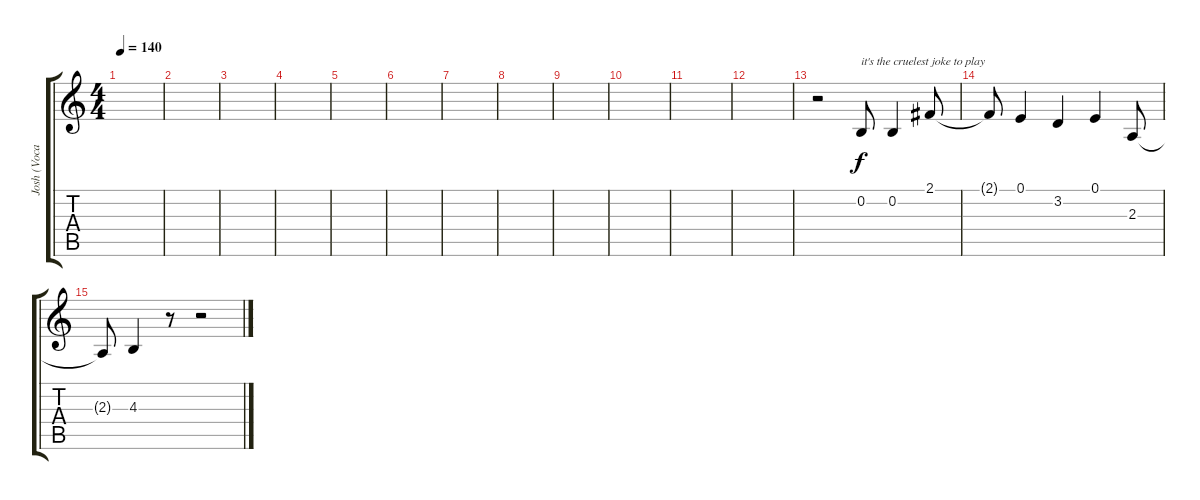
\track ("Josh (Vocals)" "Josh (Voca") {instrument lead2sawtooth}
\staff {score tabs}
\tuning (E4 B3 G3 D3 A2 E2) {hide}
\ts (4 4)
\tempo 140
\clef g2
\ks c
|
|
|
|
|
|
|
|
|
|
|
|
r.2 0.2.8{txt "it's the cruelest joke to play"} 0.2.4 2.1.8 |
2.1{t}.8 0.1.4 3.2.4 0.1.4 2.3.8 |
2.3{t}.8 4.3.4 r.8 r.2
